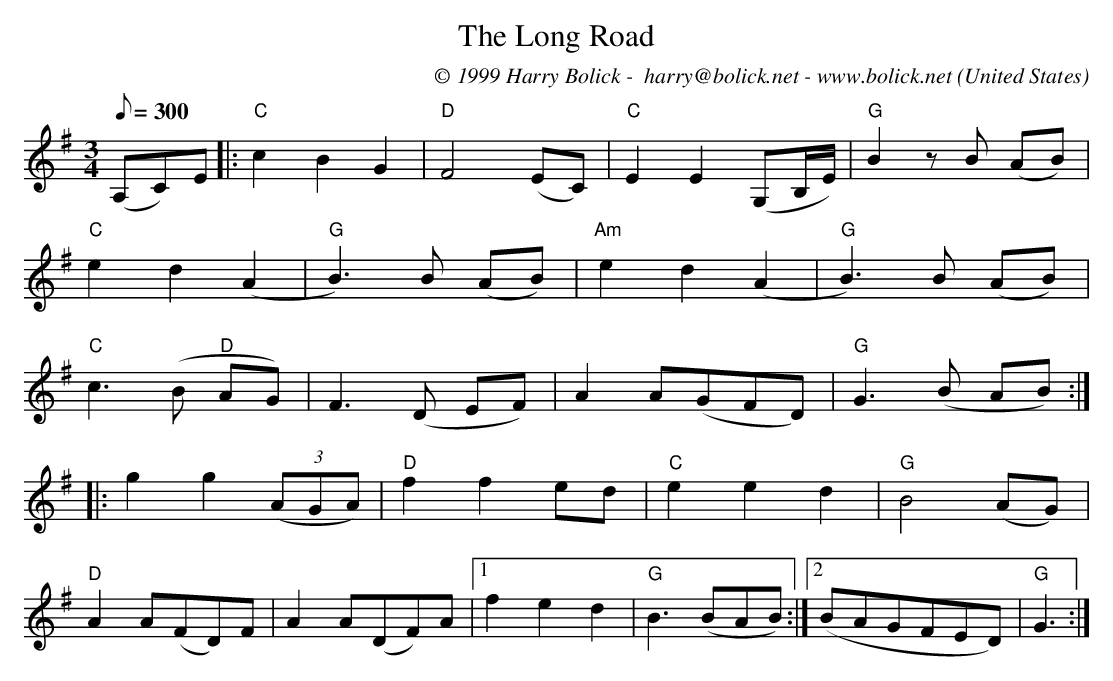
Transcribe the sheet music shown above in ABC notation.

X:1
T:The Long Road
C:© 1999 Harry Bolick -  harry@bolick.net - www.bolick.net
O:United States
M:3/4
L:1/8
Q:300
K:G
 (A,C)E |:  "C" c2 B2 G2 | "D" F4 (EC) | "C"  E2 E2 (G,B,/2E/2) | "G" B2 z B (AB)|
"C" e2 d2 (A2 | "G" B3) B (AB) | "Am" e2 d2 (A2 | "G" B3)B (AB) |
"C" c3 (B"D" AG) |  F3 (D EF) | A2A(GFD) | "G" G3 (B AB) :|
|: g2 g2 (3(AGA)| "D" f2f2 ed | "C" e2 e2 d2 | "G" B4 (AG) |
"D" A2 A(FD)F | A2 A(DF)A |[1 f2 e2 d2 | "G" B3 (BAB) :|[2  (BAGFED) |   "G" G3  :|
